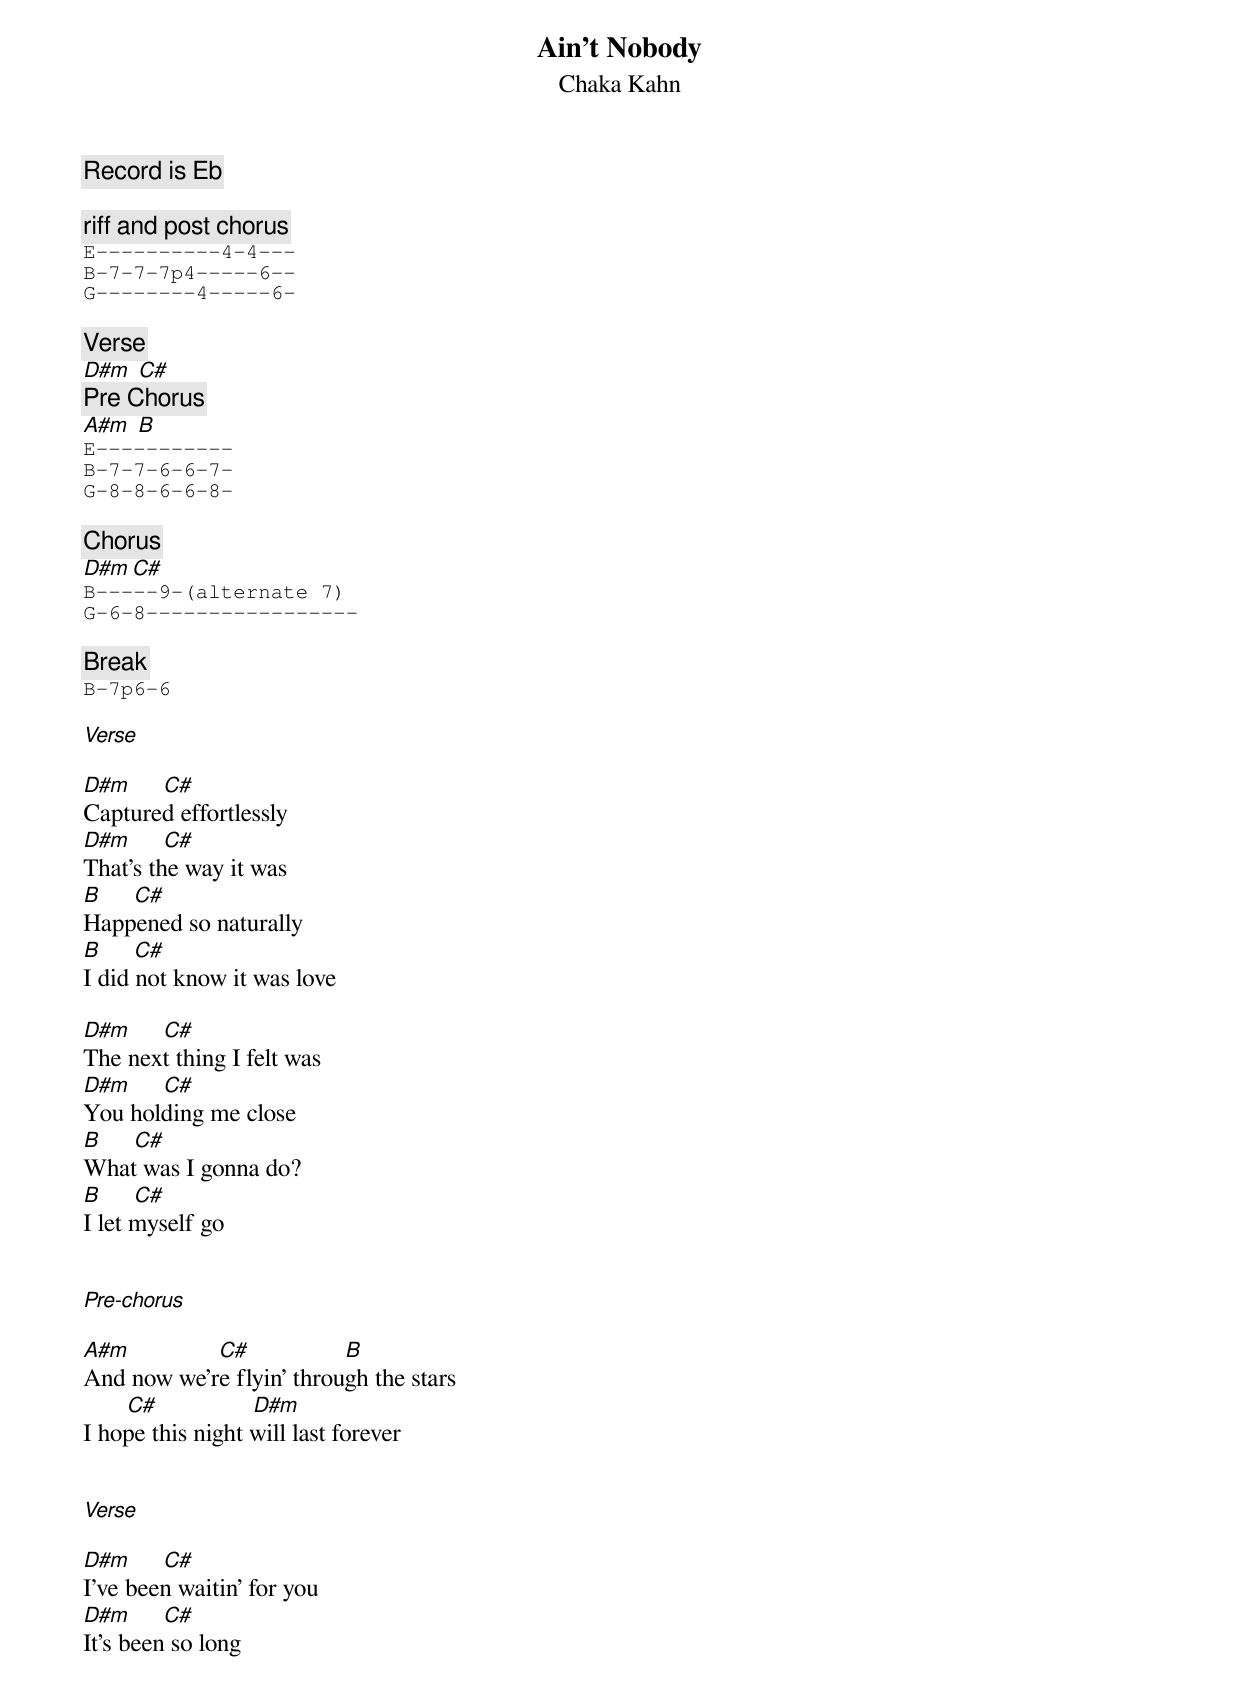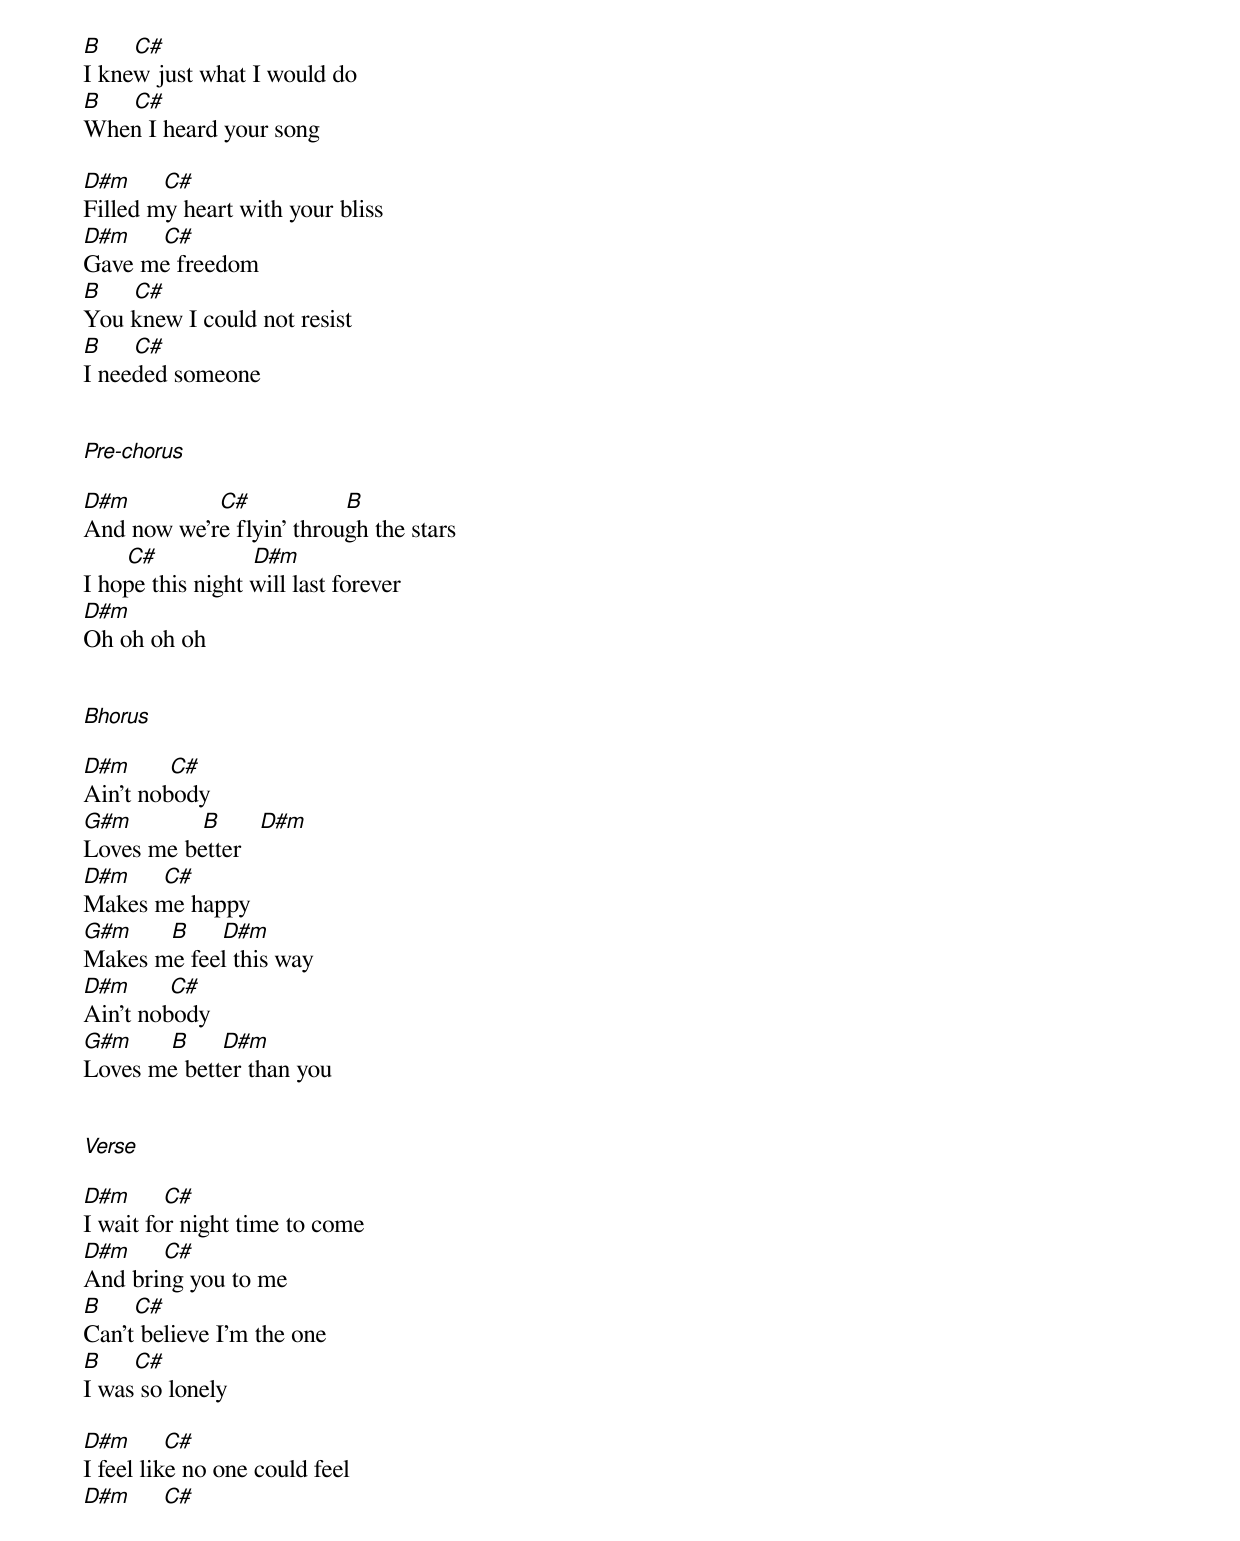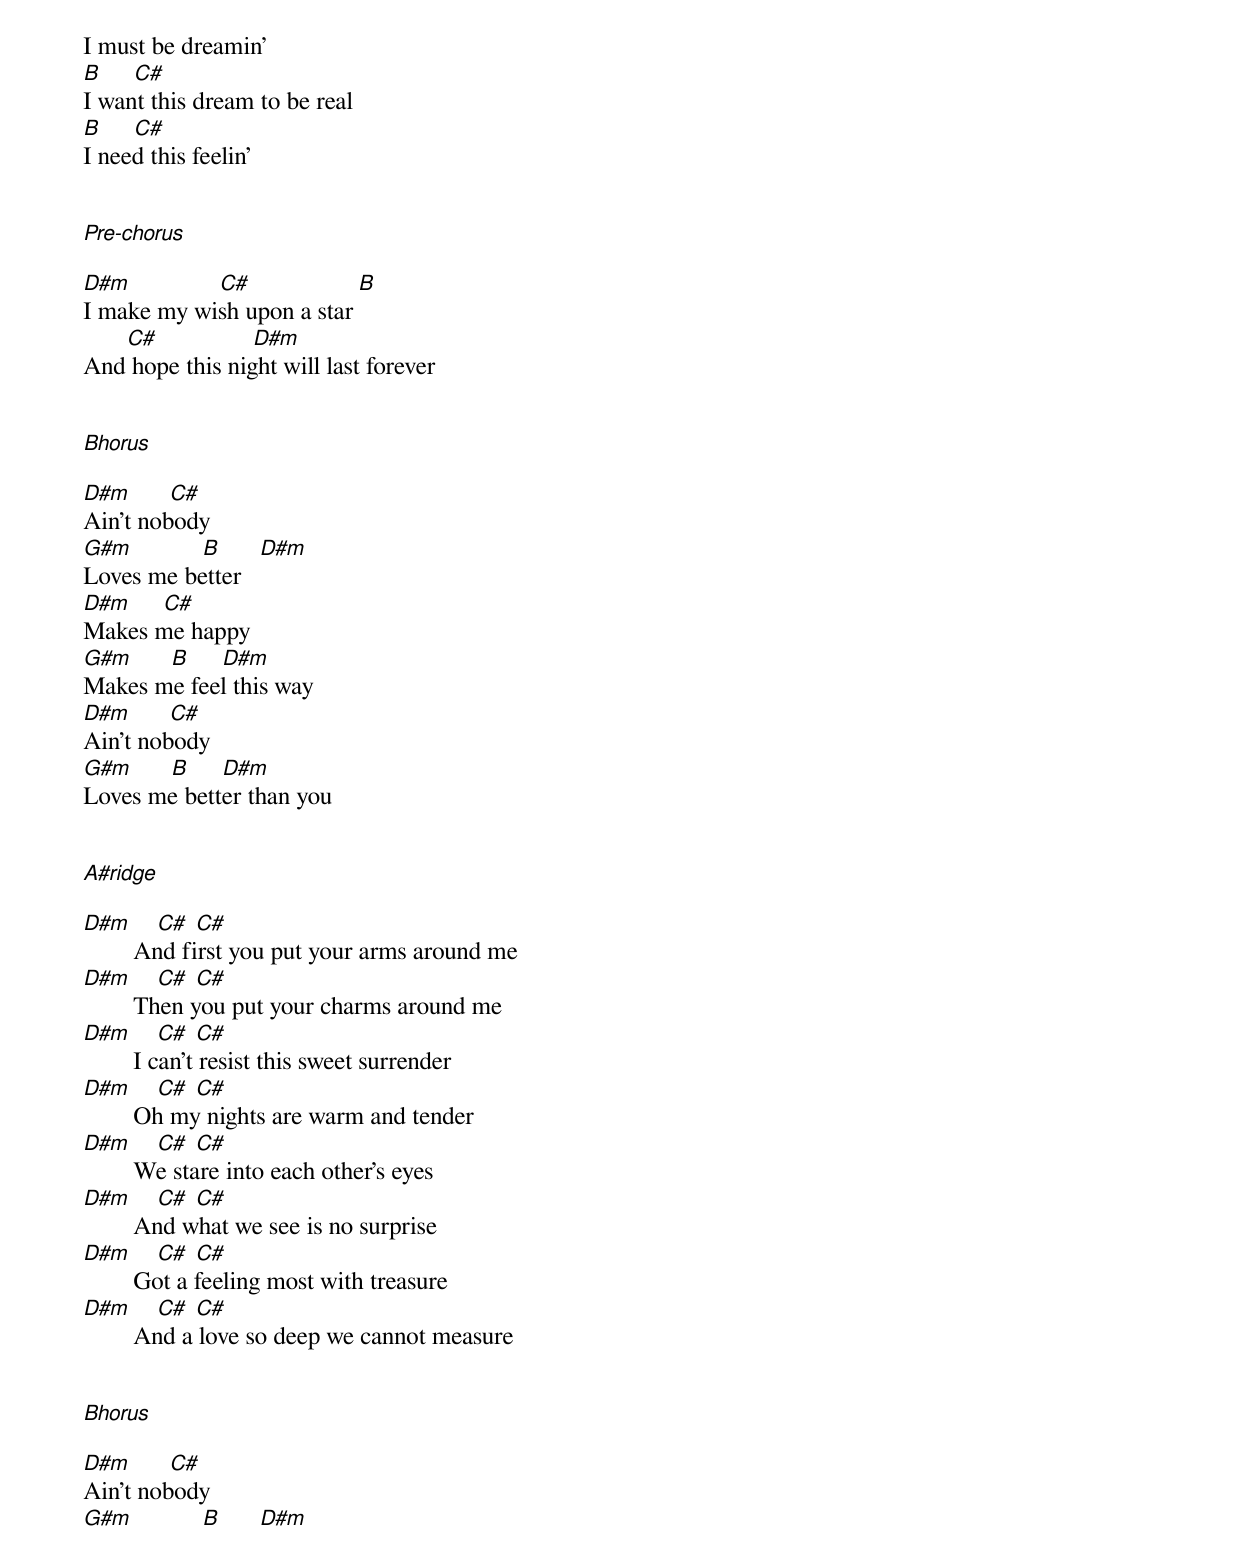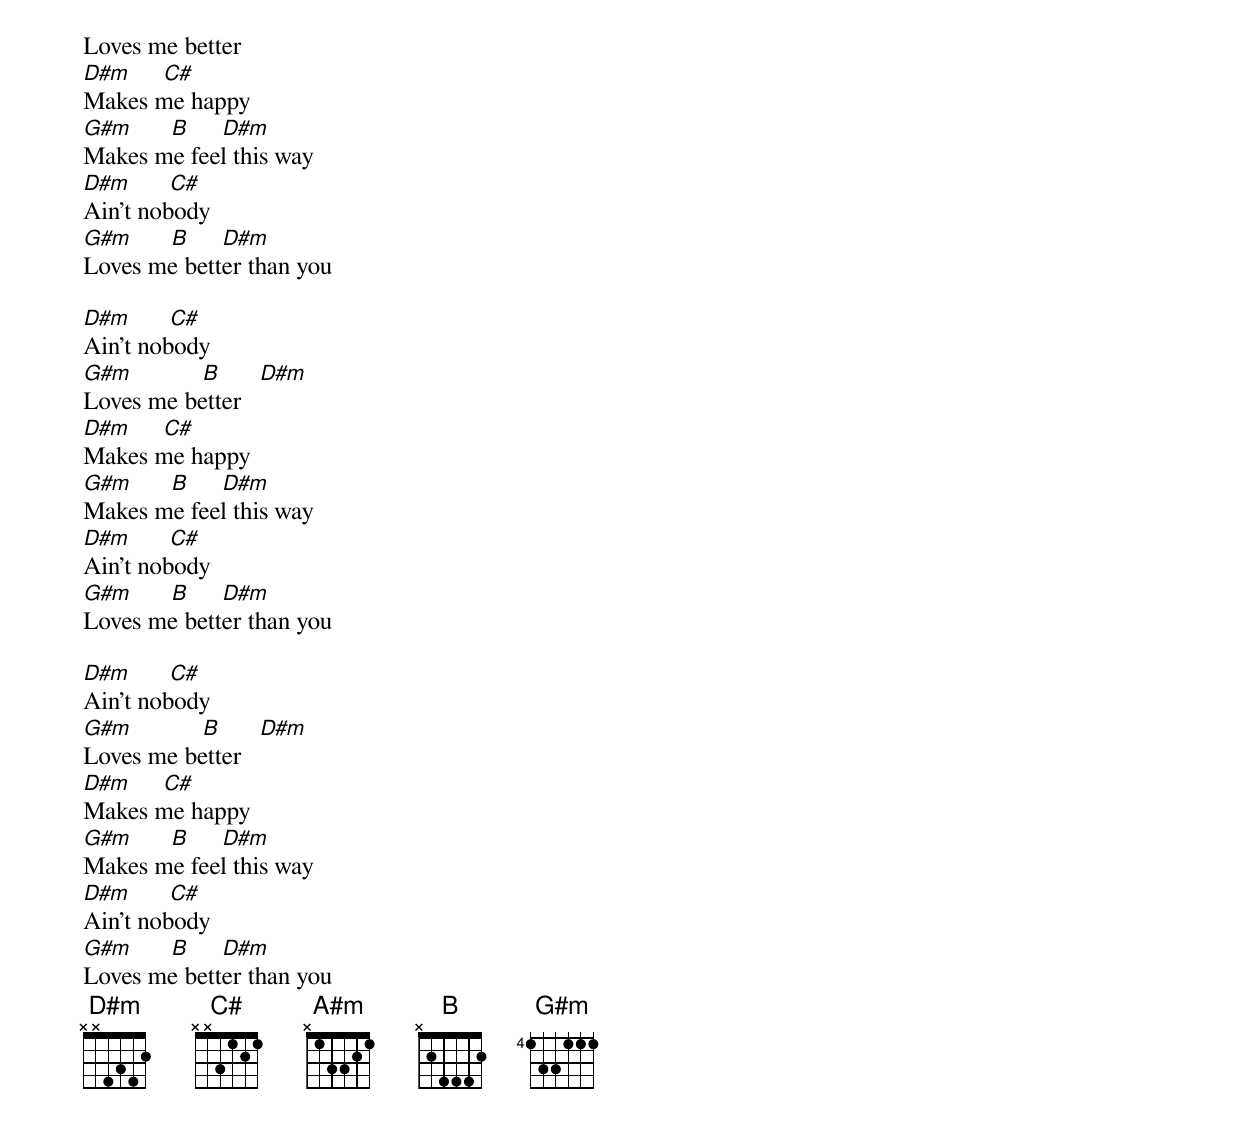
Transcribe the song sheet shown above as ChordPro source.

{t: Ain't Nobody}
{st: Chaka Kahn}
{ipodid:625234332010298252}

{c: Record is Eb}

{c:riff and post chorus}
{sot}
E----------4-4---
B-7-7-7p4-----6--
G--------4-----6-
{eot}

{c: Verse}
[D#m] [C#]
{c: Pre Chorus}
[A#m] [B]
{sot}
E-----------
B-7-7-6-6-7-
G-8-8-6-6-8-
{eot}

{c: Chorus}
[D#m][C#]
{sot}
B-----9-(alternate 7)
G-6-8-----------------
{eot}

{c: Break}
{sot}
B-7p6-6
{eot}

[Verse]

[D#m]     [C#]
Captured effortlessly
[D#m]     [C#]
That's the way it was
[B]     [C#]
Happened so naturally
[B]     [C#]
I did not know it was love

[D#m]     [C#]
The next thing I felt was
[D#m]     [C#]
You holding me close
[B]     [C#]
What was I gonna do?
[B]     [C#]
I let myself go


[Pre-chorus]

[A#m]              [C#]               [B]
And now we're flyin' through the stars
       [C#]               [D#m]
I hope this night will last forever


[Verse]

[D#m]     [C#]
I've been waitin' for you
[D#m]     [C#]
It's been so long
[B]     [C#]
I knew just what I would do
[B]     [C#]
When I heard your song

[D#m]     [C#]
Filled my heart with your bliss
[D#m]     [C#]
Gave me freedom
[B]     [C#]
You knew I could not resist
[B]     [C#]
I needed someone


[Pre-chorus]

[D#m]              [C#]               [B]
And now we're flyin' through the stars
       [C#]               [D#m]
I hope this night will last forever
[D#m]
Oh oh oh oh


[Bhorus]

[D#m]      [C#]
Ain't nobody
[G#m]           [B]      [D#m]
Loves me better
[D#m]     [C#]
Makes me happy
[G#m]      [B]     [D#m]
Makes me feel this way
[D#m]      [C#]
Ain't nobody
[G#m]      [B]     [D#m]
Loves me better than you


[Verse]

[D#m]     [C#]
I wait for night time to come
[D#m]     [C#]
And bring you to me
[B]     [C#]
Can't believe I'm the one
[B]     [C#]
I was so lonely

[D#m]     [C#]
I feel like no one could feel
[D#m]     [C#]
I must be dreamin'
[B]     [C#]
I want this dream to be real
[B]     [C#]
I need this feelin'


[Pre-chorus]

[D#m]              [C#]                 [B]
I make my wish upon a star
       [C#]               [D#m]
And hope this night will last forever


[Bhorus]

[D#m]      [C#]
Ain't nobody
[G#m]           [B]      [D#m]
Loves me better
[D#m]     [C#]
Makes me happy
[G#m]      [B]     [D#m]
Makes me feel this way
[D#m]      [C#]
Ain't nobody
[G#m]      [B]     [D#m]
Loves me better than you


[A#ridge]

[D#m]    [C#] [C#]
        And first you put your arms around me
[D#m]    [C#] [C#]
        Then you put your charms around me
[D#m]    [C#] [C#]
        I can't resist this sweet surrender
[D#m]    [C#] [C#]
        Oh my nights are warm and tender
[D#m]    [C#] [C#]
        We stare into each other's eyes
[D#m]    [C#] [C#]
        And what we see is no surprise
[D#m]    [C#] [C#]
        Got a feeling most with treasure
[D#m]    [C#] [C#]
        And a love so deep we cannot measure


[Bhorus]

[D#m]      [C#]
Ain't nobody
[G#m]           [B]      [D#m]
Loves me better
[D#m]     [C#]
Makes me happy
[G#m]      [B]     [D#m]
Makes me feel this way
[D#m]      [C#]
Ain't nobody
[G#m]      [B]     [D#m]
Loves me better than you

[D#m]      [C#]
Ain't nobody
[G#m]           [B]      [D#m]
Loves me better
[D#m]     [C#]
Makes me happy
[G#m]      [B]     [D#m]
Makes me feel this way
[D#m]      [C#]
Ain't nobody
[G#m]      [B]     [D#m]
Loves me better than you

[D#m]      [C#]
Ain't nobody
[G#m]           [B]      [D#m]
Loves me better
[D#m]     [C#]
Makes me happy
[G#m]      [B]     [D#m]
Makes me feel this way
[D#m]      [C#]
Ain't nobody
[G#m]      [B]     [D#m]
Loves me better than you
